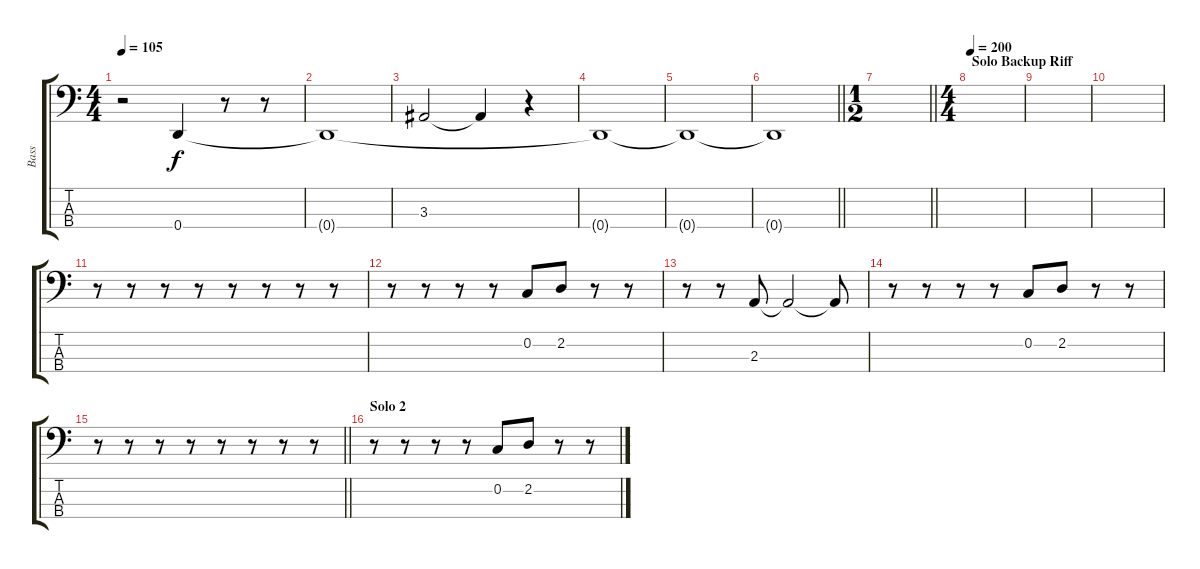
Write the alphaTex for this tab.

\track ("Bass" "Bass") {instrument electricbassfinger}
\staff {score tabs}
\tuning (F2 C2 G1 D1) {hide}
\ts (4 4)
\tempo 105
\clef f4
\ks c
r.2{dy f} 0.4{t}.4 r.8 r.8 |
0.4{t}.1 |
3.3.2 3.3{t}.4 r.4 |
0.4{t}.1 |
0.4{t}.1 |
\barLineRight lightlight
0.4{t}.1{volume 0} |
\ts (1 2)
\barLineRight lightlight
|
\ts (4 4)
\section ("" "Solo Backup Riff")
\tempo 200
|
|
|
r.8 r.8 r.8 r.8 r.8 r.8 r.8 r.8 |
r.8 r.8 r.8 r.8 0.2.8 2.2.8 r.8 r.8 |
r.8 r.8 2.3.8 2.3{t}.2 2.3{t}.8 |
r.8 r.8 r.8 r.8 0.2.8 2.2.8 r.8 r.8 |
\barLineRight lightlight
r.8 r.8 r.8 r.8 r.8 r.8 r.8 r.8 |
\section ("" "Solo 2")
r.8 r.8 r.8 r.8 0.2.8 2.2.8 r.8 r.8
